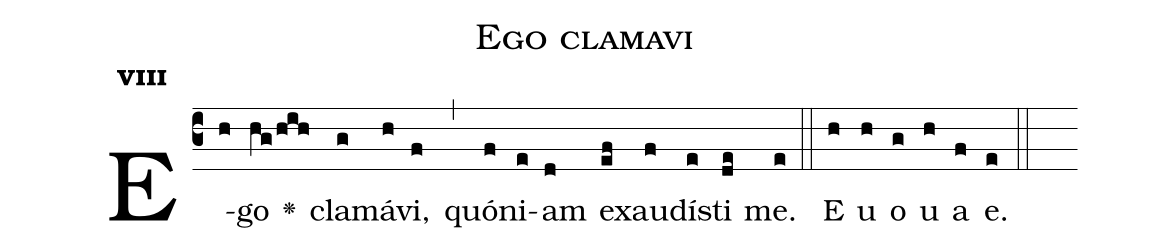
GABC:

name:Ego clamavi;
office-part:Antiphona;
mode:8;
%%
initial-style: 1;
name: Ego clamavi;
book: Antiphonae & Responsoria/Tomus III, p. 49;
occasion: Psalterium Hebdomada II Feria IV;
office-part: Hora media Ant 3;
user-notes: ;
commentary: ;
annotation: 8g;
centering-scheme: english;
fontsize: 12;
font: OFLSortsMillGoudy;
height: 11;
width: 4.5;
%%
(c3)E(h)go(hg/hih) <v>\greheightstar</v>() cla(g)má(h)vi,(f) (,) quó(f)ni(e)am(d) e(ef)xau(f)dí(e)sti(de) me.(e) (::)
E(h) u(h) o(g) u(h) a(f) e.(e) (::)
